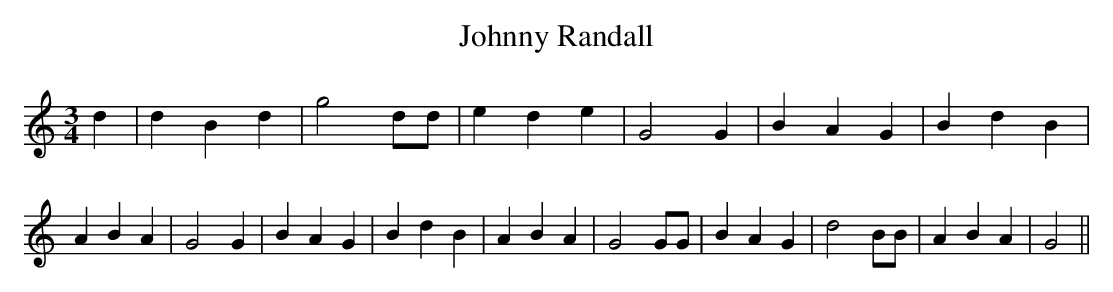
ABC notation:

X:1
T:Johnny Randall
M:3/4
L:1/4
K:C
 d| d B d| g2 d/2d/2| e d e| G2 G| B A G| B d B| A B A| G2 G| B A G|\
 B d B| A B A| G2 G/2G/2| B A G| d2 B/2B/2| A B A| G2||
